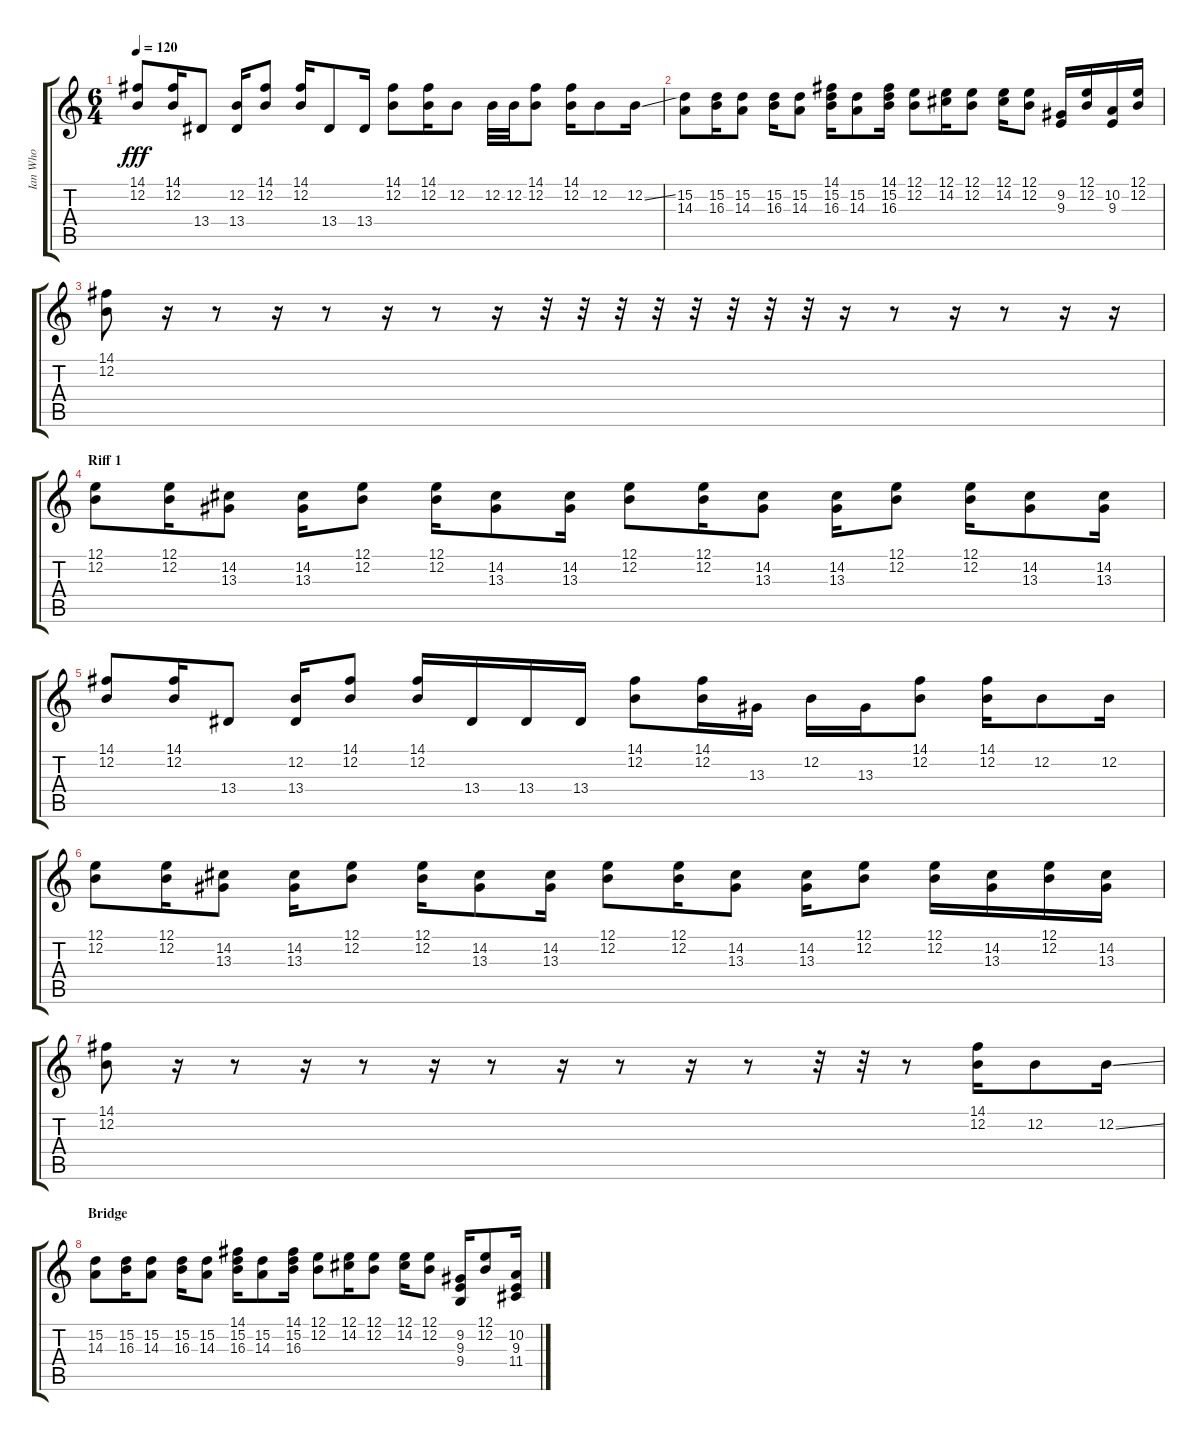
\track ("Ian Who" "Ian Who") {instrument electricgrandpiano}
\staff {score tabs}
\tuning (E4 B3 G3 D3 A2 E2) {hide}
\ts (6 4)
\tempo 120
\clef g2
\ks c
(14.1 12.2).8{dy fff} (14.1 12.2).16 13.4.8 (12.2 13.4).16 (14.1 12.2).8 (14.1 12.2).16 13.4.8 13.4.16 (14.1 12.2).8 (14.1 12.2).16 12.2.8 12.2.32 12.2.32 (14.1 12.2).8 (14.1 12.2).16 12.2.8 12.2{ss}.16 |
(15.2 14.3).8 (15.2 16.3).16 (15.2 14.3).8 (15.2 16.3).16 (15.2 14.3).8 (14.1 15.2 16.3).16 (15.2 14.3).8 (14.1 15.2 16.3).16 (12.1 12.2).8 (12.1 14.2).16 (12.1 12.2).8 (12.1 14.2).16 (12.1 12.2).8 (9.2 9.3).16 (12.1 12.2).16 (10.2 9.3).16 (12.1 12.2).16 |
(14.1 12.2).8 r.16 r.8 r.16 r.8 r.16 r.8 r.16 r.32 r.32 r.32 r.32 r.32 r.32 r.32 r.32 r.16 r.8 r.16 r.8 r.16 r.16 |
\section ("" "Riff 1")
(12.1 12.2).8 (12.1 12.2).16 (14.2 13.3).8 (14.2 13.3).16 (12.1 12.2).8 (12.1 12.2).16 (14.2 13.3).8 (14.2 13.3).16 (12.1 12.2).8 (12.1 12.2).16 (14.2 13.3).8 (14.2 13.3).16 (12.1 12.2).8 (12.1 12.2).16 (14.2 13.3).8 (14.2 13.3).16 |
(14.1 12.2).8 (14.1 12.2).16 13.4.8 (12.2 13.4).16 (14.1 12.2).8 (14.1 12.2).16 13.4.16 13.4.16 13.4.16 (14.1 12.2).8 (14.1 12.2).16 13.3.16 12.2.16 13.3.16 (14.1 12.2).8 (14.1 12.2).16 12.2.8 12.2.16 |
(12.1 12.2).8 (12.1 12.2).16 (14.2 13.3).8 (14.2 13.3).16 (12.1 12.2).8 (12.1 12.2).16 (14.2 13.3).8 (14.2 13.3).16 (12.1 12.2).8 (12.1 12.2).16 (14.2 13.3).8 (14.2 13.3).16 (12.1 12.2).8 (12.1 12.2).16 (14.2 13.3).16 (12.1 12.2).16 (14.2 13.3).16 |
(14.1 12.2).8 r.16 r.8 r.16 r.8 r.16 r.8 r.16 r.8 r.16 r.8 r.32 r.32 r.8 (14.1 12.2).16 12.2.8 12.2{ss}.16 |
\section ("" "Bridge")
(15.2 14.3).8 (15.2 16.3).16 (15.2 14.3).8 (15.2 16.3).16 (15.2 14.3).8 (14.1 15.2 16.3).16 (15.2 14.3).8 (14.1 15.2 16.3).16 (12.1 12.2).8 (12.1 14.2).16 (12.1 12.2).8 (12.1 14.2).16 (12.1 12.2).8 (9.2 9.3 9.4).16 (12.1 12.2).8 (10.2 9.3 11.4).16
